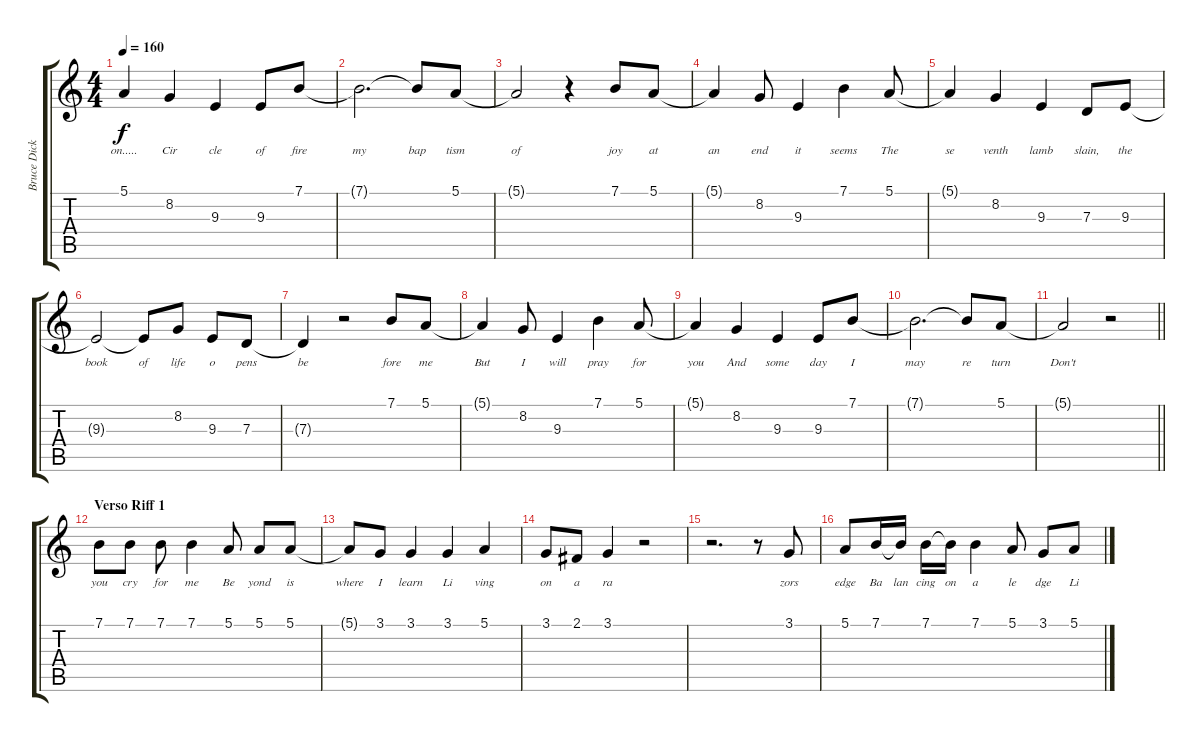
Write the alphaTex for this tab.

\track ("Bruce Dickinson" "Bruce Dick") {instrument lead2sawtooth}
\staff {score tabs}
\tuning (E4 B3 G3 D3 A2 E2) {hide}
\ts (4 4)
\tempo 160
\clef g2
\ks c
5.1{t}.4{lyrics (0 "on.....") lyrics (1 "") lyrics (2 "") lyrics (3 "") lyrics (4 "") dy f} 8.2.4{lyrics (0 "Cir") lyrics (1 "") lyrics (2 "") lyrics (3 "") lyrics (4 "")} 9.3.4{lyrics (0 "cle") lyrics (1 "") lyrics (2 "") lyrics (3 "") lyrics (4 "")} 9.3.8{lyrics (0 "of") lyrics (1 "") lyrics (2 "") lyrics (3 "") lyrics (4 "")} 7.1.8{lyrics (0 "fire") lyrics (1 "") lyrics (2 "") lyrics (3 "") lyrics (4 "")} |
7.1{t}.2{d lyrics (0 "my") lyrics (1 "") lyrics (2 "") lyrics (3 "") lyrics (4 "")} 7.1{t}.8{lyrics (0 "bap") lyrics (1 "") lyrics (2 "") lyrics (3 "") lyrics (4 "")} 5.1.8{lyrics (0 "tism") lyrics (1 "") lyrics (2 "") lyrics (3 "") lyrics (4 "")} |
5.1{t}.2{lyrics (0 "of") lyrics (1 "") lyrics (2 "") lyrics (3 "") lyrics (4 "")} r.4 7.1.8{lyrics (0 "joy") lyrics (1 "") lyrics (2 "") lyrics (3 "") lyrics (4 "")} 5.1.8{lyrics (0 "at") lyrics (1 "") lyrics (2 "") lyrics (3 "") lyrics (4 "")} |
5.1{t}.4{lyrics (0 "an") lyrics (1 "") lyrics (2 "") lyrics (3 "") lyrics (4 "")} 8.2.8{lyrics (0 "end") lyrics (1 "") lyrics (2 "") lyrics (3 "") lyrics (4 "")} 9.3.4{lyrics (0 "it") lyrics (1 "") lyrics (2 "") lyrics (3 "") lyrics (4 "")} 7.1.4{lyrics (0 "seems") lyrics (1 "") lyrics (2 "") lyrics (3 "") lyrics (4 "")} 5.1.8{lyrics (0 "The") lyrics (1 "") lyrics (2 "") lyrics (3 "") lyrics (4 "")} |
5.1{t}.4{lyrics (0 "se") lyrics (1 "") lyrics (2 "") lyrics (3 "") lyrics (4 "")} 8.2.4{lyrics (0 "venth") lyrics (1 "") lyrics (2 "") lyrics (3 "") lyrics (4 "")} 9.3.4{lyrics (0 "lamb") lyrics (1 "") lyrics (2 "") lyrics (3 "") lyrics (4 "")} 7.3.8{lyrics (0 "slain,") lyrics (1 "") lyrics (2 "") lyrics (3 "") lyrics (4 "")} 9.3.8{lyrics (0 "the") lyrics (1 "") lyrics (2 "") lyrics (3 "") lyrics (4 "")} |
9.3{t}.2{lyrics (0 "book") lyrics (1 "") lyrics (2 "") lyrics (3 "") lyrics (4 "")} 9.3{t}.8{lyrics (0 "of") lyrics (1 "") lyrics (2 "") lyrics (3 "") lyrics (4 "")} 8.2.8{lyrics (0 "life") lyrics (1 "") lyrics (2 "") lyrics (3 "") lyrics (4 "")} 9.3.8{lyrics (0 "o") lyrics (1 "") lyrics (2 "") lyrics (3 "") lyrics (4 "")} 7.3.8{lyrics (0 "pens") lyrics (1 "") lyrics (2 "") lyrics (3 "") lyrics (4 "")} |
7.3{t}.4{lyrics (0 "be") lyrics (1 "") lyrics (2 "") lyrics (3 "") lyrics (4 "")} r.2 7.1.8{lyrics (0 "fore") lyrics (1 "") lyrics (2 "") lyrics (3 "") lyrics (4 "")} 5.1.8{lyrics (0 "me") lyrics (1 "") lyrics (2 "") lyrics (3 "") lyrics (4 "")} |
5.1{t}.4{lyrics (0 "But") lyrics (1 "") lyrics (2 "") lyrics (3 "") lyrics (4 "")} 8.2.8{lyrics (0 "I") lyrics (1 "") lyrics (2 "") lyrics (3 "") lyrics (4 "")} 9.3.4{lyrics (0 "will") lyrics (1 "") lyrics (2 "") lyrics (3 "") lyrics (4 "")} 7.1.4{lyrics (0 "pray") lyrics (1 "") lyrics (2 "") lyrics (3 "") lyrics (4 "")} 5.1.8{lyrics (0 "for") lyrics (1 "") lyrics (2 "") lyrics (3 "") lyrics (4 "")} |
5.1{t}.4{lyrics (0 "you") lyrics (1 "") lyrics (2 "") lyrics (3 "") lyrics (4 "")} 8.2.4{lyrics (0 "And") lyrics (1 "") lyrics (2 "") lyrics (3 "") lyrics (4 "")} 9.3.4{lyrics (0 "some") lyrics (1 "") lyrics (2 "") lyrics (3 "") lyrics (4 "")} 9.3.8{lyrics (0 "day") lyrics (1 "") lyrics (2 "") lyrics (3 "") lyrics (4 "")} 7.1.8{lyrics (0 "I") lyrics (1 "") lyrics (2 "") lyrics (3 "") lyrics (4 "")} |
7.1{t}.2{d lyrics (0 "may") lyrics (1 "") lyrics (2 "") lyrics (3 "") lyrics (4 "")} 7.1{t}.8{lyrics (0 "re") lyrics (1 "") lyrics (2 "") lyrics (3 "") lyrics (4 "")} 5.1.8{lyrics (0 "turn") lyrics (1 "") lyrics (2 "") lyrics (3 "") lyrics (4 "")} |
\barLineRight lightlight
5.1{t}.2{lyrics (0 "Don't") lyrics (1 "") lyrics (2 "") lyrics (3 "") lyrics (4 "")} r.2 |
\section ("" "Verso Riff 1")
7.1.8{lyrics (0 "you") lyrics (1 "") lyrics (2 "") lyrics (3 "") lyrics (4 "")} 7.1.8{lyrics (0 "cry") lyrics (1 "") lyrics (2 "") lyrics (3 "") lyrics (4 "")} 7.1.8{lyrics (0 "for") lyrics (1 "") lyrics (2 "") lyrics (3 "") lyrics (4 "")} 7.1.4{lyrics (0 "me") lyrics (1 "") lyrics (2 "") lyrics (3 "") lyrics (4 "")} 5.1.8{lyrics (0 "Be") lyrics (1 "") lyrics (2 "") lyrics (3 "") lyrics (4 "")} 5.1.8{lyrics (0 "yond") lyrics (1 "") lyrics (2 "") lyrics (3 "") lyrics (4 "")} 5.1.8{lyrics (0 "is") lyrics (1 "") lyrics (2 "") lyrics (3 "") lyrics (4 "")} |
5.1{t}.8{lyrics (0 "where") lyrics (1 "") lyrics (2 "") lyrics (3 "") lyrics (4 "")} 3.1.8{lyrics (0 "I") lyrics (1 "") lyrics (2 "") lyrics (3 "") lyrics (4 "")} 3.1.4{lyrics (0 "learn") lyrics (1 "") lyrics (2 "") lyrics (3 "") lyrics (4 "")} 3.1.4{lyrics (0 "Li") lyrics (1 "") lyrics (2 "") lyrics (3 "") lyrics (4 "")} 5.1.4{lyrics (0 "ving") lyrics (1 "") lyrics (2 "") lyrics (3 "") lyrics (4 "")} |
3.1.8{lyrics (0 "on") lyrics (1 "") lyrics (2 "") lyrics (3 "") lyrics (4 "")} 2.1.8{lyrics (0 "a") lyrics (1 "") lyrics (2 "") lyrics (3 "") lyrics (4 "")} 3.1.4{lyrics (0 "ra") lyrics (1 "") lyrics (2 "") lyrics (3 "") lyrics (4 "")} r.2 |
r.2{d} r.8 3.1.8{lyrics (0 "zors") lyrics (1 "") lyrics (2 "") lyrics (3 "") lyrics (4 "")} |
5.1.8{lyrics (0 "edge") lyrics (1 "") lyrics (2 "") lyrics (3 "") lyrics (4 "")} 7.1.16{lyrics (0 "Ba") lyrics (1 "") lyrics (2 "") lyrics (3 "") lyrics (4 "")} 7.1{t}.16{lyrics (0 "lan") lyrics (1 "") lyrics (2 "") lyrics (3 "") lyrics (4 "")} 7.1.16{lyrics (0 "cing") lyrics (1 "") lyrics (2 "") lyrics (3 "") lyrics (4 "")} 7.1{t}.16{lyrics (0 "on") lyrics (1 "") lyrics (2 "") lyrics (3 "") lyrics (4 "")} 7.1.4{lyrics (0 "a") lyrics (1 "") lyrics (2 "") lyrics (3 "") lyrics (4 "")} 5.1.8{lyrics (0 "le") lyrics (1 "") lyrics (2 "") lyrics (3 "") lyrics (4 "")} 3.1.8{lyrics (0 "dge") lyrics (1 "") lyrics (2 "") lyrics (3 "") lyrics (4 "")} 5.1.8{lyrics (0 "Li") lyrics (1 "") lyrics (2 "") lyrics (3 "") lyrics (4 "")}
